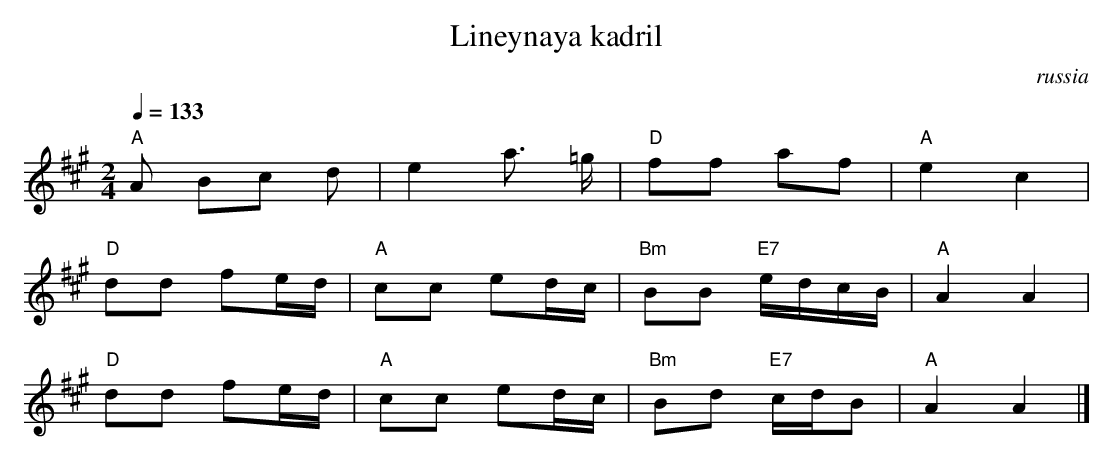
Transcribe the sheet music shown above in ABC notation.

X:1
T:Lineynaya kadril
O:russia
M:2/4
L:1/8
Q:1/4=133
K:A
V:1
"A" A Bc d|e2 a3/2 =g/|"D" ff af |"A" e2 c2 |
"D" dd fe/d/ |"A" cc ed/c/ |"Bm" BB "E7" e/d/c/B/ |"A" A2 A2 |
"D" dd fe/d/ |"A" cc ed/c/ |"Bm" Bd "E7" c/d/B |"A" A2 A2 |]
